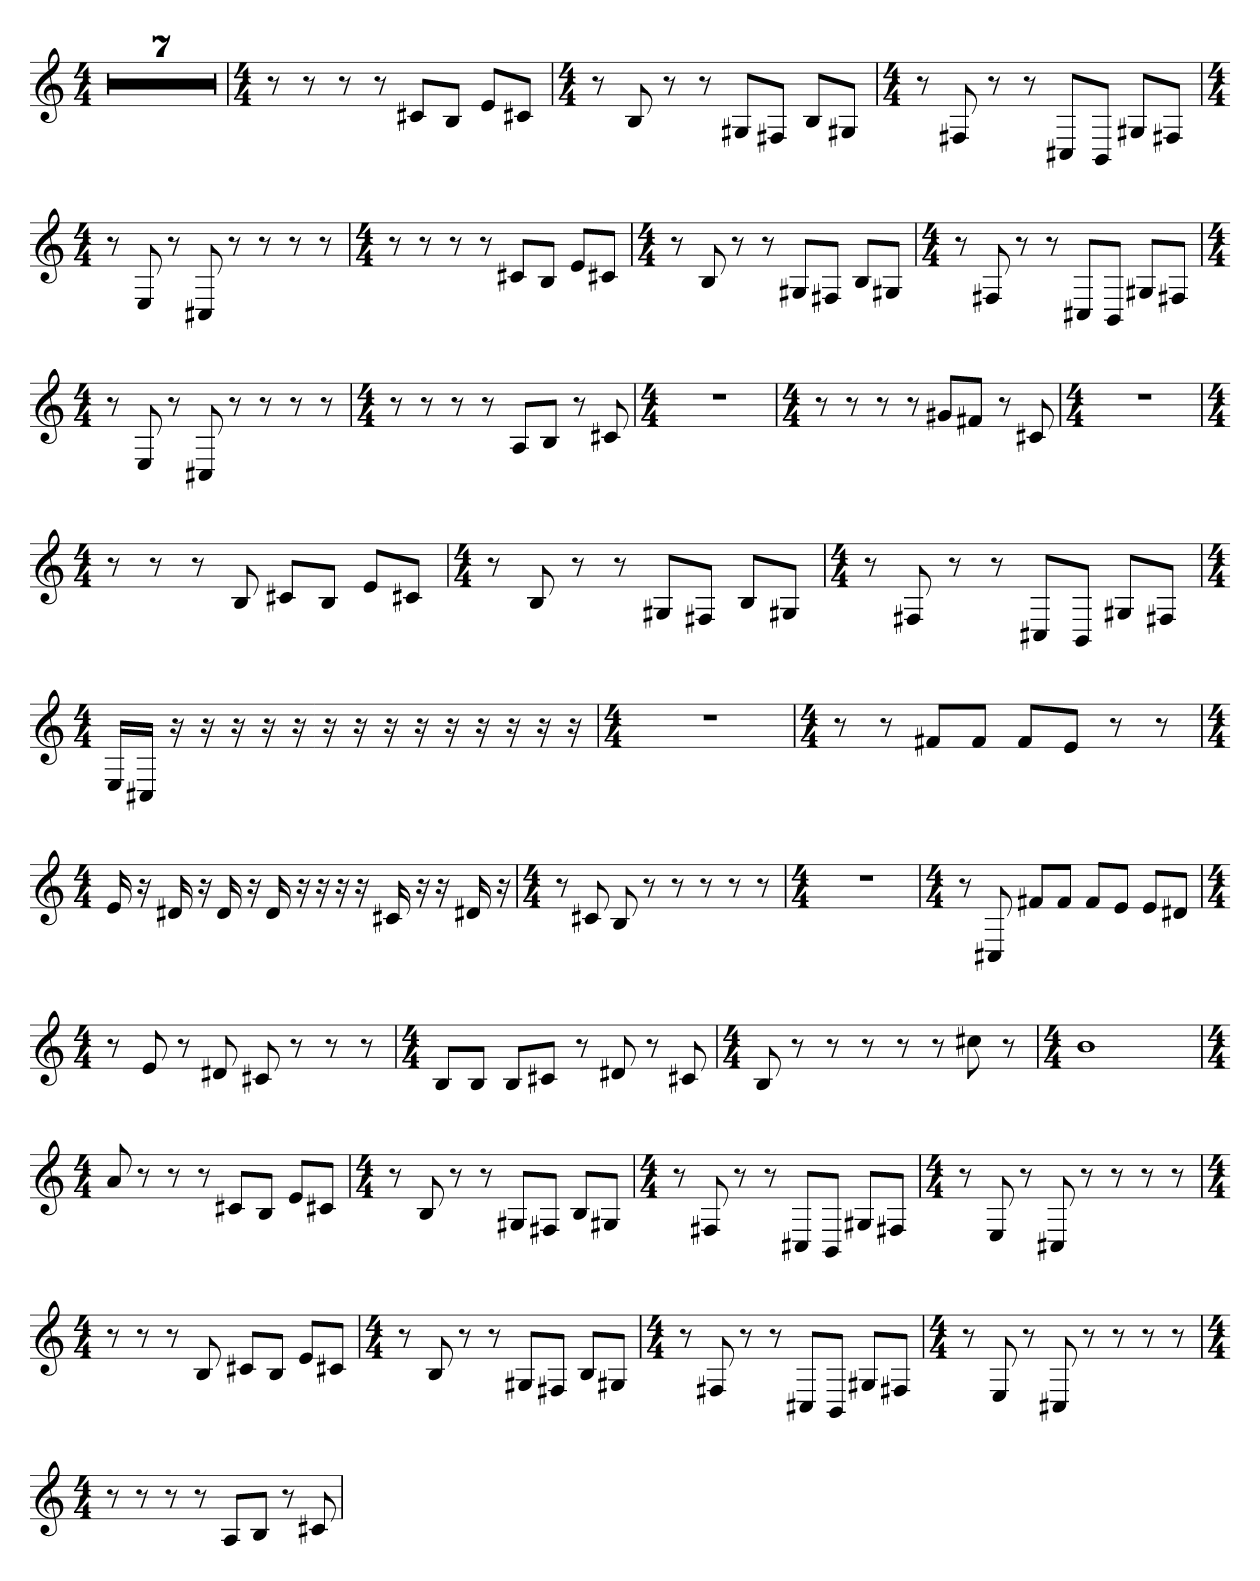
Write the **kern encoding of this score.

**kern
*part1
*staff1
*M4/4
=
1r
=
*M4/4
1r
=
*M4/4
1r
=
*M4/4
1r
=
*M4/4
1r
=
*M4/4
1r
=
*M4/4
1r
=
*M4/4
8r
8r
8r
8r
8c#XL
8BJ
8eL
8c#XJ
=
*M4/4
8r
8B
8r
8r
8G#XL
8F#XJ
8BL
8G#XJ
=
*M4/4
8r
8F#X
8r
8r
8C#XL
8BBJ
8G#XL
8F#XJ
=
*M4/4
8r
8E
8r
8C#X
8r
8r
8r
8r
=
*M4/4
8r
8r
8r
8r
8c#XL
8BJ
8eL
8c#XJ
=
*M4/4
8r
8B
8r
8r
8G#XL
8F#XJ
8BL
8G#XJ
=
*M4/4
8r
8F#X
8r
8r
8C#XL
8BBJ
8G#XL
8F#XJ
=
*M4/4
8r
8E
8r
8C#X
8r
8r
8r
8r
=
*M4/4
8r
8r
8r
8r
8AL
8BJ
8r
8c#X
=
*M4/4
1r
=
*M4/4
8r
8r
8r
8r
8g#XL
8f#XJ
8r
8c#X
=
*M4/4
1r
=
*M4/4
8r
8r
8r
8B
8c#XL
8BJ
8eL
8c#XJ
=
*M4/4
8r
8B
8r
8r
8G#XL
8F#XJ
8BL
8G#XJ
=
*M4/4
8r
8F#X
8r
8r
8C#XL
8BBJ
8G#XL
8F#XJ
=
*M4/4
16ELL
16C#XJJ
16r
16r
16r
16r
16r
16r
16r
16r
16r
16r
16r
16r
16r
16r
=
*M4/4
1r
=
*M4/4
8r
8r
8f#XL
8f#J
8f#L
8eJ
8r
8r
=
*M4/4
16e
16r
16d#X
16r
16d#
16r
16d#
16r
16r
16r
16r
16c#X
16r
16r
16d#X
16r
=
*M4/4
8r
8c#X
8B
8r
8r
8r
8r
8r
=
*M4/4
1r
=
*M4/4
8r
8C#X
8f#XL
8f#J
8f#L
8eJ
8eL
8d#XJ
=
*M4/4
8r
8e
8r
8d#X
8c#X
8r
8r
8r
=
*M4/4
8BL
8BJ
8BL
8c#XJ
8r
8d#X
8r
8c#X
=
*M4/4
8B
8r
8r
8r
8r
8r
8cc#X
8r
=
*M4/4
1b
=
*M4/4
8a
8r
8r
8r
8c#XL
8BJ
8eL
8c#XJ
=
*M4/4
8r
8B
8r
8r
8G#XL
8F#XJ
8BL
8G#XJ
=
*M4/4
8r
8F#X
8r
8r
8C#XL
8BBJ
8G#XL
8F#XJ
=
*M4/4
8r
8E
8r
8C#X
8r
8r
8r
8r
=
*M4/4
8r
8r
8r
8B
8c#XL
8BJ
8eL
8c#XJ
=
*M4/4
8r
8B
8r
8r
8G#XL
8F#XJ
8BL
8G#XJ
=
*M4/4
8r
8F#X
8r
8r
8C#XL
8BBJ
8G#XL
8F#XJ
=
*M4/4
8r
8E
8r
8C#X
8r
8r
8r
8r
=
*M4/4
8r
8r
8r
8r
8AL
8BJ
8r
8c#X
=
*-
